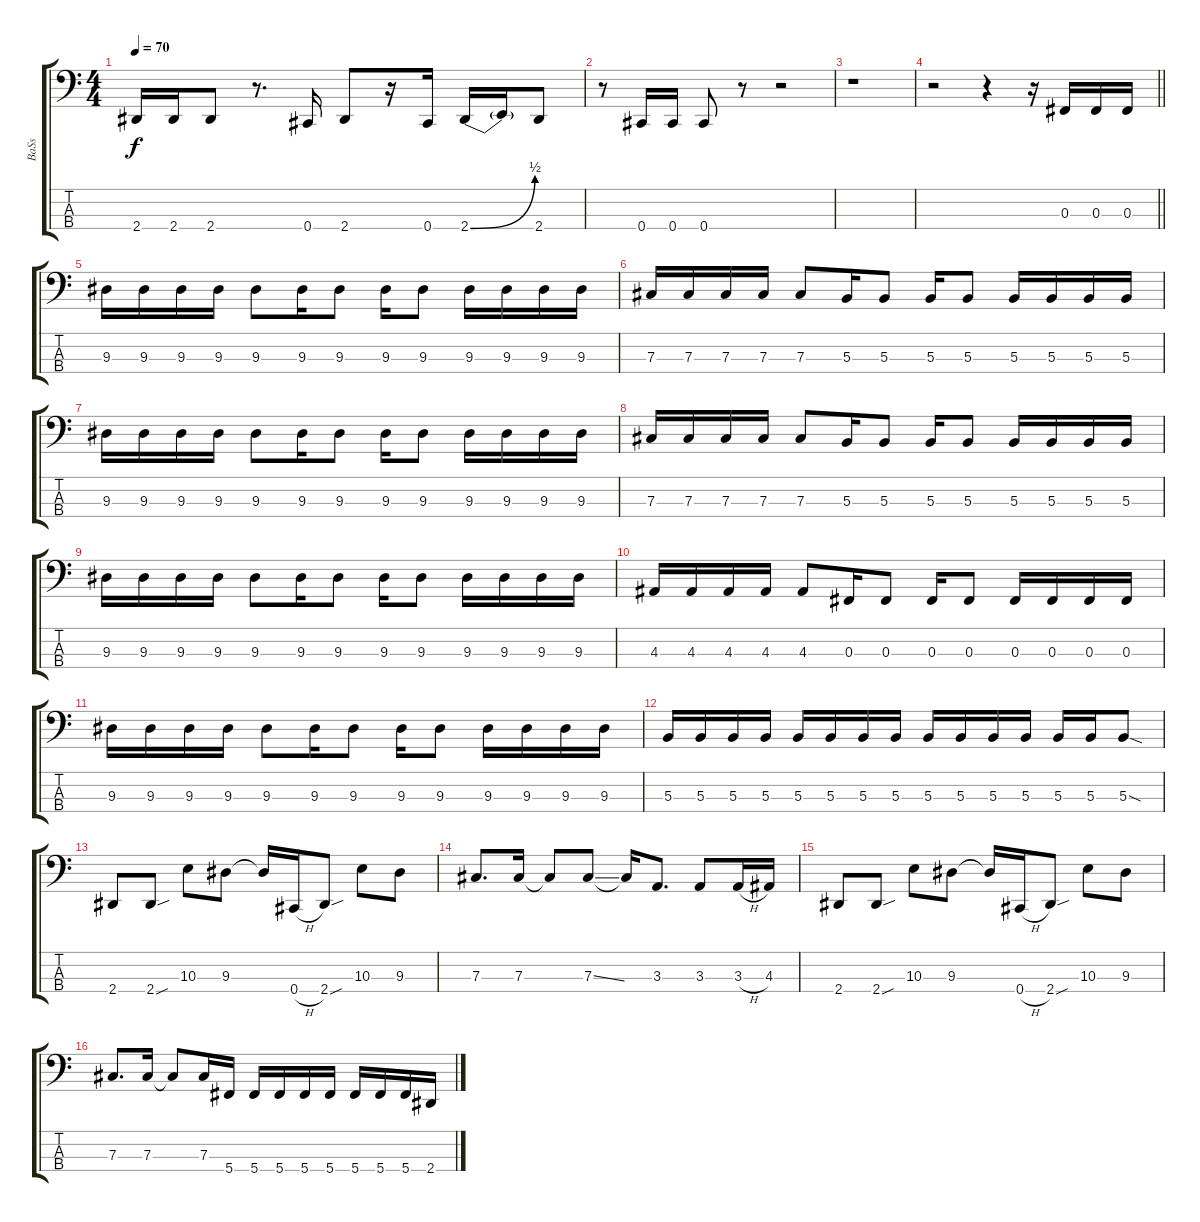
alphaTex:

\track ("BaSs" "BaSs") {instrument electricbasspick}
\staff {score tabs}
\tuning (E2 B1 Gb1 Db1) {hide}
\ts (4 4)
\tempo 70
\clef f4
\ks c
2.4.16{dy f} 2.4.16 2.4.8 r.8{d} 0.4.16 2.4.8 r.16 0.4.16 2.4{be (bend 0 0 60 2)}.16 2.4{t}.16 2.4.8 |
r.8 0.4.16 0.4.16 0.4.8 r.8 r.2 |
r.1 |
\barLineRight lightlight
r.2 r.4 r.16 0.3.16 0.3.16 0.3.16 |
9.3.16 9.3.16 9.3.16 9.3.16 9.3.8 9.3.16 9.3.8 9.3.16 9.3.8 9.3.16 9.3.16 9.3.16 9.3.16 |
7.3.16 7.3.16 7.3.16 7.3.16 7.3.8 5.3.16 5.3.8 5.3.16 5.3.8 5.3.16 5.3.16 5.3.16 5.3.16 |
9.3.16 9.3.16 9.3.16 9.3.16 9.3.8 9.3.16 9.3.8 9.3.16 9.3.8 9.3.16 9.3.16 9.3.16 9.3.16 |
7.3.16 7.3.16 7.3.16 7.3.16 7.3.8 5.3.16 5.3.8 5.3.16 5.3.8 5.3.16 5.3.16 5.3.16 5.3.16 |
9.3.16 9.3.16 9.3.16 9.3.16 9.3.8 9.3.16 9.3.8 9.3.16 9.3.8 9.3.16 9.3.16 9.3.16 9.3.16 |
4.3.16 4.3.16 4.3.16 4.3.16 4.3.8 0.3.16 0.3.8 0.3.16 0.3.8 0.3.16 0.3.16 0.3.16 0.3.16 |
9.3.16 9.3.16 9.3.16 9.3.16 9.3.8 9.3.16 9.3.8 9.3.16 9.3.8 9.3.16 9.3.16 9.3.16 9.3.16 |
5.3.16 5.3.16 5.3.16 5.3.16 5.3.16 5.3.16 5.3.16 5.3.16 5.3.16 5.3.16 5.3.16 5.3.16 5.3.16 5.3.16 5.3{sod}.8 |
2.4.8 2.4{sou}.8 10.3.8 9.3.8 9.3{t}.16 0.4{h}.16 2.4{sou}.8 10.3.8 9.3.8 |
7.3.8{d} 7.3.16 7.3{t}.8 7.3{ss}.8 7.3{t}.16 3.3.8{d} 3.3.8 3.3{h}.16 4.3.16 |
2.4.8 2.4{sou}.8 10.3.8 9.3.8 9.3{t}.16 0.4{h}.16 2.4{sou}.8 10.3.8 9.3.8 |
7.3.8{d} 7.3.16 7.3{t}.8 7.3.16 5.4.16 5.4.16 5.4.16 5.4.16 5.4.16 5.4.16 5.4.16 5.4.16 2.4.16
